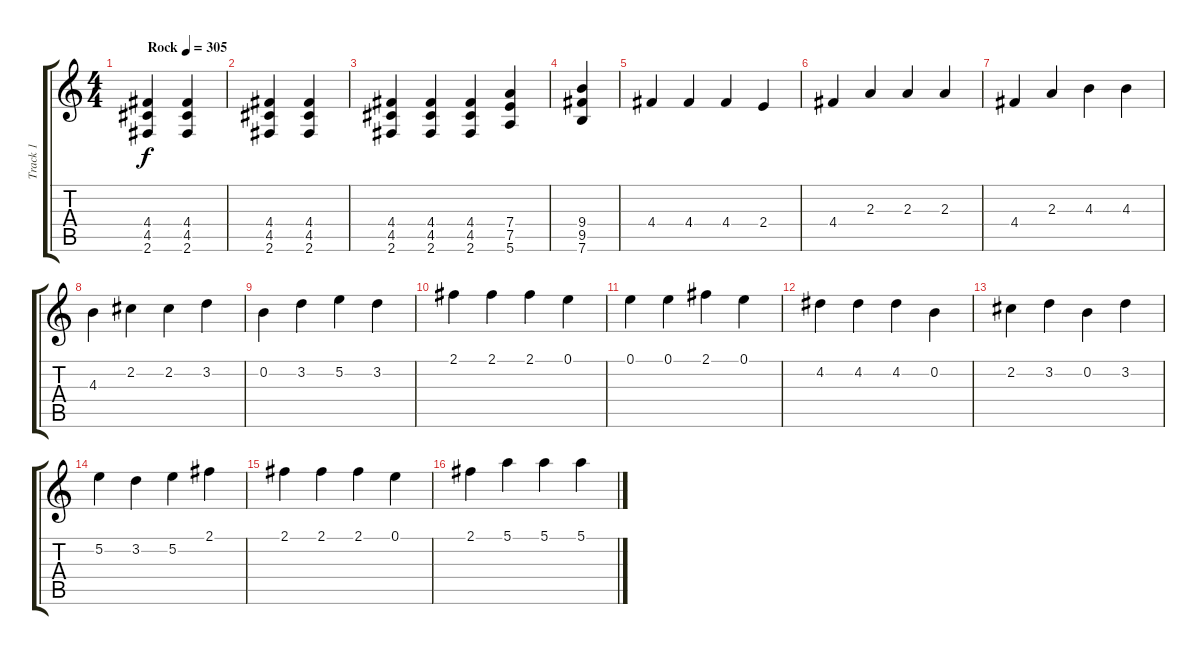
\track ("Track 1" "Track 1") {instrument overdrivenguitar}
\staff {score tabs}
\tuning (E4 B3 G3 D3 A2 E2) {hide}
\ts (4 4)
\tempo (305 "Rock")
\clef g2
\ks c
(4.4 4.5 2.6).4{dy f instrument overdrivenguitar} (4.4 4.5 2.6).4 |
(4.4 4.5 2.6).4 (4.4 4.5 2.6).4 |
(4.4 4.5 2.6).4 (4.4 4.5 2.6).4 (4.4 4.5 2.6).4 (7.4 7.5 5.6).4 |
(9.4 9.5 7.6).4 |
4.4.4 4.4.4 4.4.4 2.4.4 |
4.4.4 2.3.4 2.3.4 2.3.4 |
4.4.4 2.3.4 4.3.4 4.3.4 |
4.3.4 2.2.4 2.2.4 3.2.4 |
0.2.4 3.2.4 5.2.4 3.2.4 |
2.1.4 2.1.4 2.1.4 0.1.4 |
0.1.4 0.1.4 2.1.4 0.1.4 |
4.2.4 4.2.4 4.2.4 0.2.4 |
2.2.4 3.2.4 0.2.4 3.2.4 |
5.2.4 3.2.4 5.2.4 2.1.4 |
2.1.4 2.1.4 2.1.4 0.1.4 |
2.1.4 5.1.4 5.1.4 5.1.4
